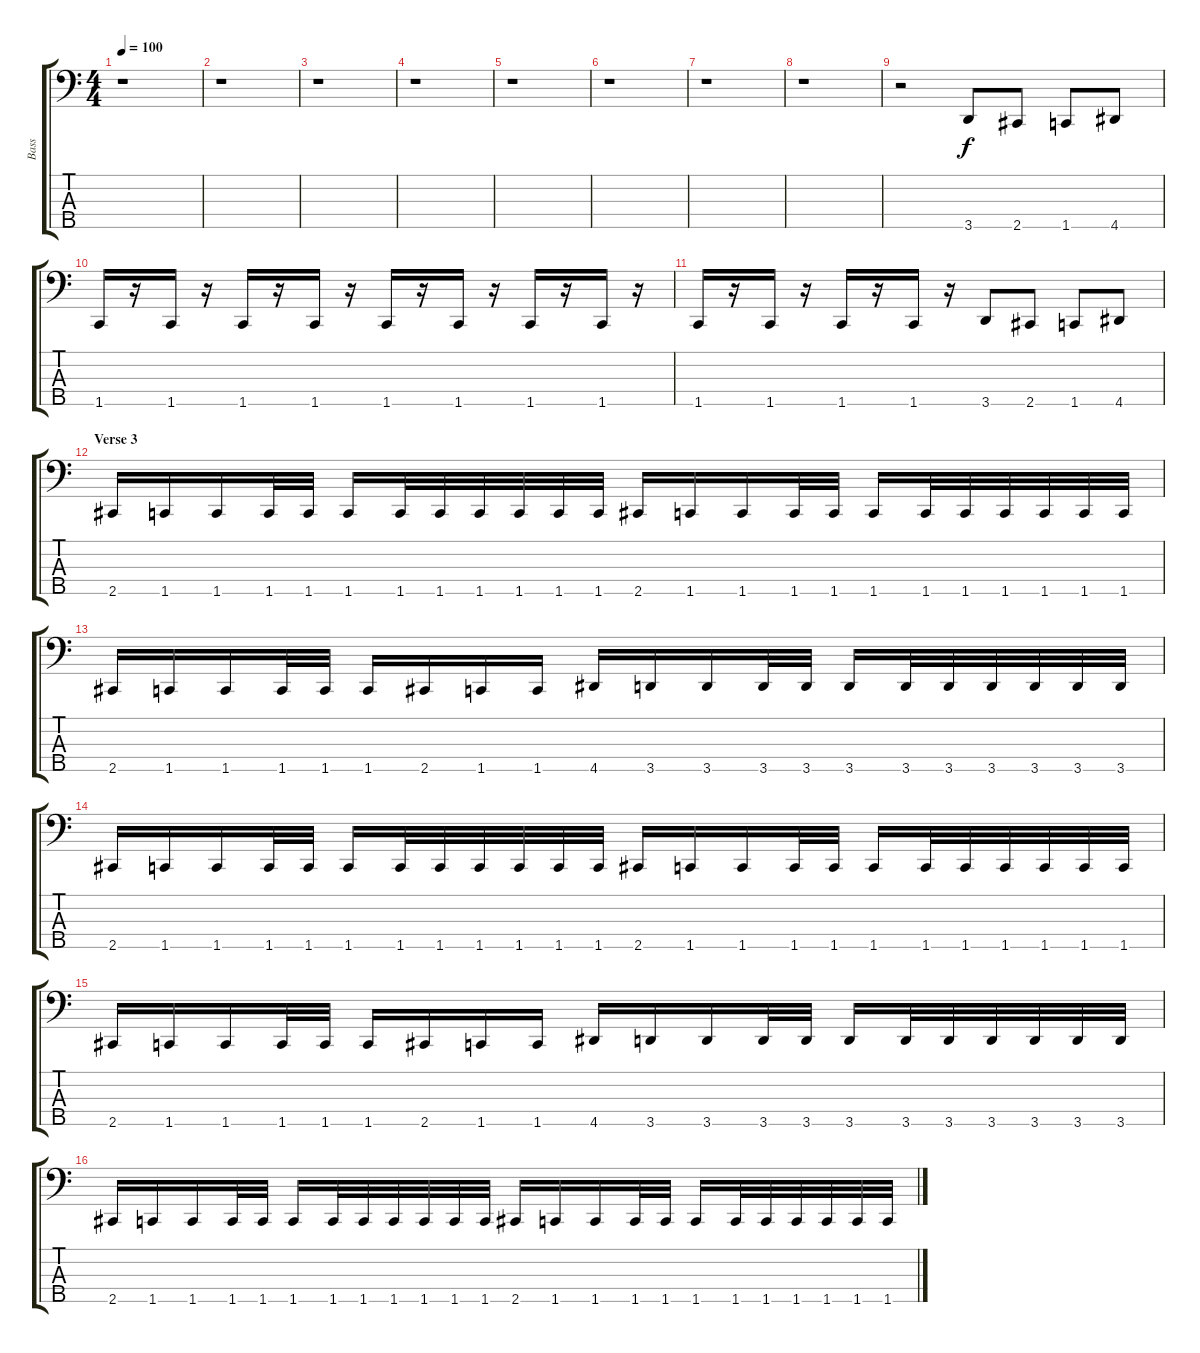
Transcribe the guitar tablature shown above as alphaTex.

\track ("Bass" "Bass") {instrument electricbasspick}
\staff {score tabs}
\tuning (G2 D2 A1 E1 B0) {hide}
\ts (4 4)
\tempo 100
\clef f4
\ks c
r.1{dy f} |
r.1 |
r.1 |
r.1 |
r.1 |
r.1 |
r.1 |
r.1 |
r.2 3.5.8 2.5.8 1.5.8 4.5.8 |
1.5.16 r.16 1.5.16 r.16 1.5.16 r.16 1.5.16 r.16 1.5.16 r.16 1.5.16 r.16 1.5.16 r.16 1.5.16 r.16 |
1.5.16 r.16 1.5.16 r.16 1.5.16 r.16 1.5.16 r.16 3.5.8 2.5.8 1.5.8 4.5.8 |
\section ("" "Verse 3")
2.5.16 1.5.16 1.5.16 1.5.32 1.5.32 1.5.16 1.5.32 1.5.32 1.5.32 1.5.32 1.5.32 1.5.32 2.5.16 1.5.16 1.5.16 1.5.32 1.5.32 1.5.16 1.5.32 1.5.32 1.5.32 1.5.32 1.5.32 1.5.32 |
2.5.16 1.5.16 1.5.16 1.5.32 1.5.32 1.5.16 2.5.16 1.5.16 1.5.16 4.5.16 3.5.16 3.5.16 3.5.32 3.5.32 3.5.16 3.5.32 3.5.32 3.5.32 3.5.32 3.5.32 3.5.32 |
2.5.16 1.5.16 1.5.16 1.5.32 1.5.32 1.5.16 1.5.32 1.5.32 1.5.32 1.5.32 1.5.32 1.5.32 2.5.16 1.5.16 1.5.16 1.5.32 1.5.32 1.5.16 1.5.32 1.5.32 1.5.32 1.5.32 1.5.32 1.5.32 |
2.5.16 1.5.16 1.5.16 1.5.32 1.5.32 1.5.16 2.5.16 1.5.16 1.5.16 4.5.16 3.5.16 3.5.16 3.5.32 3.5.32 3.5.16 3.5.32 3.5.32 3.5.32 3.5.32 3.5.32 3.5.32 |
2.5.16 1.5.16 1.5.16 1.5.32 1.5.32 1.5.16 1.5.32 1.5.32 1.5.32 1.5.32 1.5.32 1.5.32 2.5.16 1.5.16 1.5.16 1.5.32 1.5.32 1.5.16 1.5.32 1.5.32 1.5.32 1.5.32 1.5.32 1.5.32
